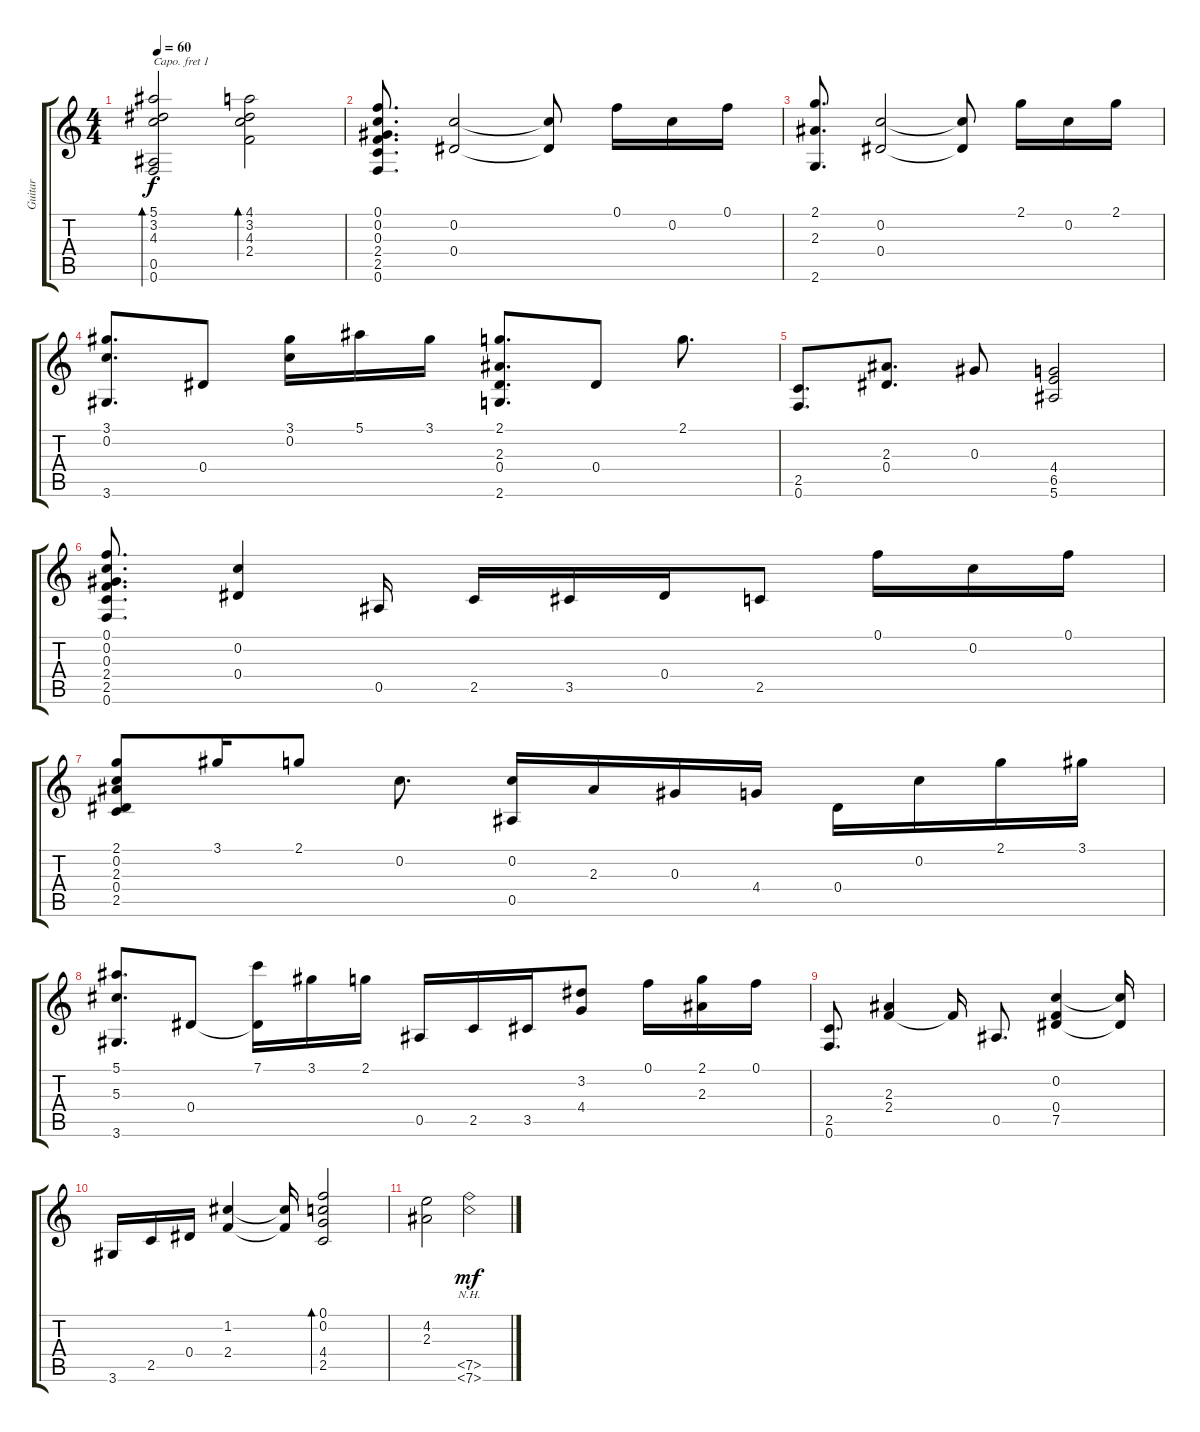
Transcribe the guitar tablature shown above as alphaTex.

\track ("Guitar" "Guitar") {instrument acousticguitarnylon}
\staff {score tabs}
\capo 1
\tuning (E4 B3 G3 D3 A2 E2) {hide}
\ts (4 4)
\tempo 60
\clef g2
\ks c
(5.1 3.2 4.3 0.5 0.6).2{bd 60 dy f} (4.1 3.2 4.3 2.4).2{bd 60} |
(0.1 0.2 0.3 2.4 2.5 0.6).8{d} (0.2 0.4).2 (0.2{t} 0.4{t}).8 0.1.16 0.2.16 0.1.16 |
(2.1 2.3 2.6).8{d} (0.2 0.4).2 (0.2{t} 0.4{t}).8 2.1.16 0.2.16 2.1.16 |
(3.1 0.2 3.6).8{d} 0.4.8 (3.1 0.2).16 5.1.16 3.1.16 (2.1 2.3 0.4 2.6).8{d} 0.4.8 2.1.8{d} |
(2.5 0.6).8{d} (2.3 0.4).8{d} 0.3.8 (4.4 6.5 5.6).2 |
(0.1 0.2 0.3 2.4 2.5 0.6).8{d} (0.2 0.4).4 0.5.16 2.5.16 3.5.16 0.4.16 2.5.8 0.1.16 0.2.16 0.1.16 |
(2.1 0.2 2.3 0.4 2.5).8 3.1.16 2.1.8 0.2.8{d} (0.2 0.5).16 2.3.16 0.3.16 4.4.16 0.4.16 0.2.16 2.1.16 3.1.16 |
(5.1 5.3 3.6).8{d} 0.4.8 (7.1 0.4{t}).16 3.1.16 2.1.16 0.5.16 2.5.16 3.5.16 (3.2 4.4).8 0.1.16 (2.1 2.3).16 0.1.16 |
(2.5 0.6).8{d} (2.3 2.4).4 2.4{t}.16 0.5.8{d} (0.2 0.4 7.5).4 (0.2{t} 0.4{t}).16 |
3.6.16 2.5.16 0.4.16 (1.2 2.4).4 (1.2{t} 2.4{t}).16 (0.1 0.2 4.4 2.5).2{bd 60} |
(4.2 2.3).2 (7.5{nh} 7.6{nh}).2{dy mf}
